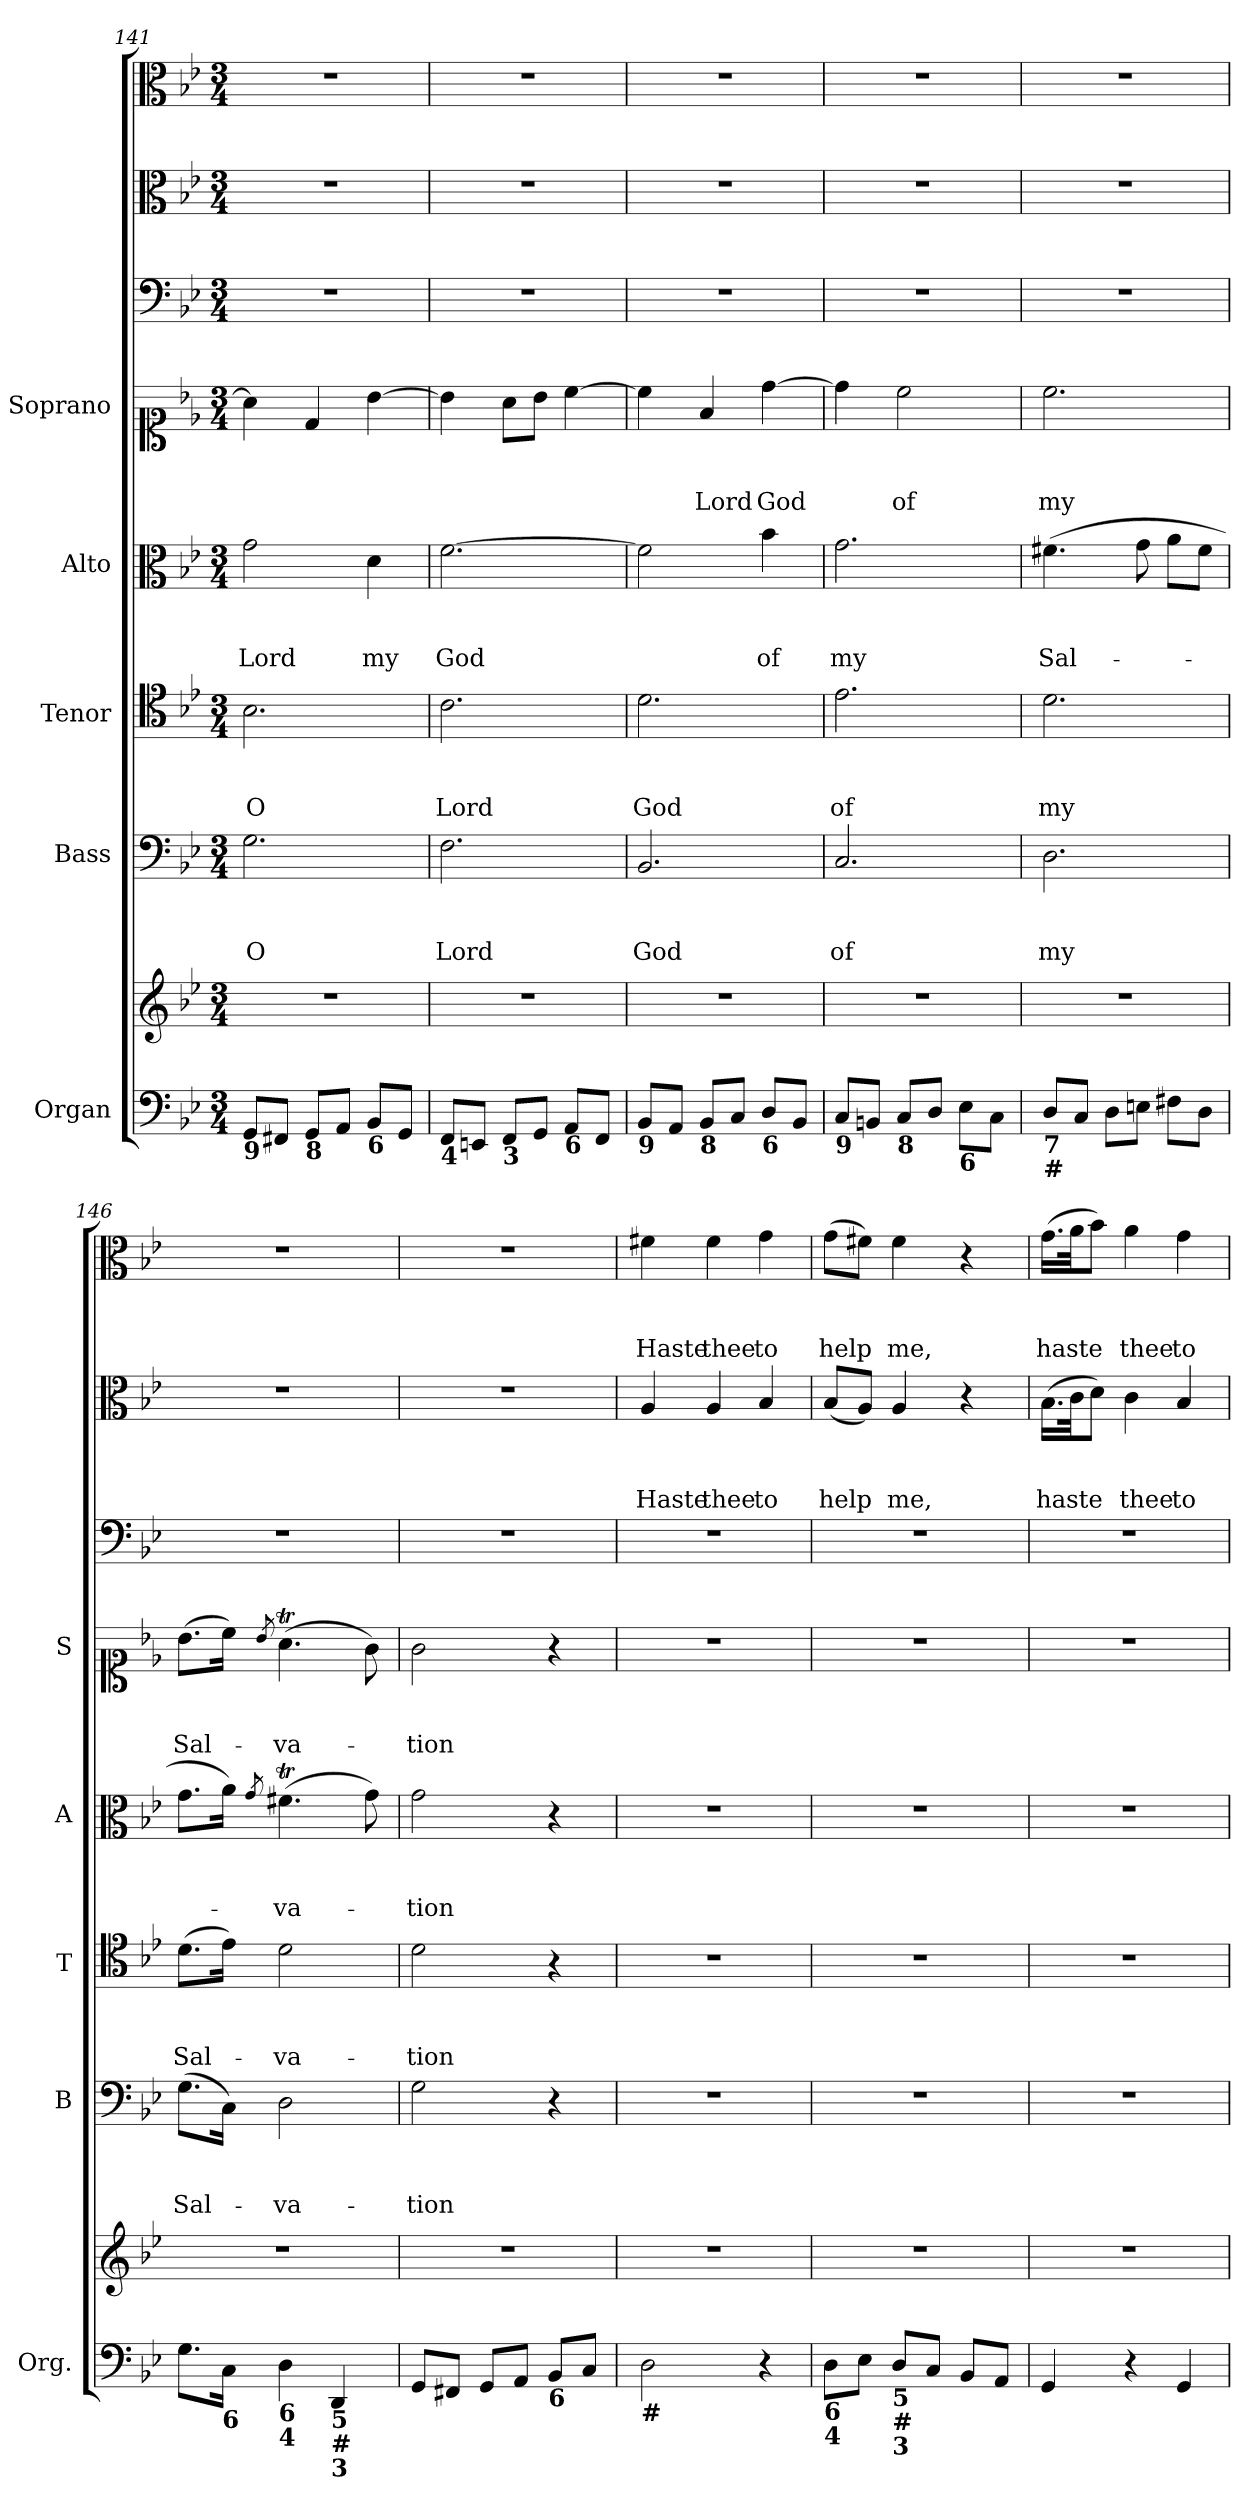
**kern	**kern	**kern	**text	**text	**text	**kern	**text	**text	**text	**kern	**text	**text	**text	**kern	**text	**text	**text	**kern	**kern	**text	**text	**text	**kern	**text	**text	**text
*part8	*part8	*part7	*part7	*part7	*part7	*part6	*part6	*part6	*part6	*part5	*part5	*part5	*part5	*part4	*part4	*part4	*part4	*part3	*part2	*part2	*part2	*part2	*part1	*part1	*part1	*part1
*staff9	*staff8	*staff7	*staff7	*staff7	*staff7	*staff6	*staff6	*staff6	*staff6	*staff5	*staff5	*staff5	*staff5	*staff4	*staff4	*staff4	*staff4	*staff3	*staff2	*staff2	*staff2	*staff2	*staff1	*staff1	*staff1	*staff1
*I"Organ	*	*I"Bass	*	*	*	*I"Tenor	*	*	*	*I"Alto	*	*	*	*I"Soprano	*	*	*	*	*	*	*	*	*	*	*	*
*I'Org.	*	*I'B	*	*	*	*I'T	*	*	*	*I'A	*	*	*	*I'S	*	*	*	*	*	*	*	*	*	*	*	*
*clefF4	*clefG2	*clefF4	*	*	*	*clefC4	*	*	*	*clefC3	*	*	*	*clefC1	*	*	*	*clefF4	*clefC3	*	*	*	*clefC3	*	*	*
*k[b-e-]	*k[b-e-]	*k[b-e-]	*	*	*	*k[b-e-]	*	*	*	*k[b-e-]	*	*	*	*k[b-e-]	*	*	*	*k[b-e-]	*k[b-e-]	*	*	*	*k[b-e-]	*	*	*
*g:	*g:	*g:	*	*	*	*g:	*	*	*	*g:	*	*	*	*g:	*	*	*	*g:	*g:	*	*	*	*g:	*	*	*
*M3/4	*M3/4	*M3/4	*	*	*	*M3/4	*	*	*	*M3/4	*	*	*	*M3/4	*	*	*	*M3/4	*M3/4	*	*	*	*M3/4	*	*	*
=141	=141	=141	=141	=141	=141	=141	=141	=141	=141	=141	=141	=141	=141	=141	=141	=141	=141	=141	=141	=141	=141	=141	=141	=141	=141	=141
!LO:TX:b:B:t=9	!	!	!	!	!	!	!	!	!	!	!	!	!	!	!	!	!	!	!	!	!	!	!	!	!	!
!	!	!	!	!	!LO:LY:b	!	!	!	!LO:LY:b	!	!	!	!LO:LY:b	!	!	!	!	!	!	!	!	!	!	!	!	!
8GG/L	2.r	2.G\	.	.	O	2.B-\	.	.	O	2g\	.	.	Lord	4a\]	.	.	.	2.r	2.r	.	.	.	2.r	.	.	.
8FF#X/J	.	.	.	.	.	.	.	.	.	.	.	.	.	.	.	.	.	.	.	.	.	.	.	.	.	.
!LO:TX:b:B:t=8	!	!	!	!	!	!	!	!	!	!	!	!	!	!	!	!	!	!	!	!	!	!	!	!	!	!
8GG/L	.	.	.	.	.	.	.	.	.	.	.	.	.	4d/	.	.	.	.	.	.	.	.	.	.	.	.
8AA/J	.	.	.	.	.	.	.	.	.	.	.	.	.	.	.	.	.	.	.	.	.	.	.	.	.	.
!LO:TX:b:B:t=6	!	!	!	!	!	!	!	!	!	!	!	!	!	!	!	!	!	!	!	!	!	!	!	!	!	!
!	!	!	!	!	!	!	!	!	!	!	!	!	!LO:LY:b	!	!	!	!	!	!	!	!	!	!	!	!	!
8BB-/L	.	.	.	.	.	.	.	.	.	4d\	.	.	my	[4b-\	.	.	.	.	.	.	.	.	.	.	.	.
8GG/J	.	.	.	.	.	.	.	.	.	.	.	.	.	.	.	.	.	.	.	.	.	.	.	.	.	.
!!LO:PB:g=z
=142	=142	=142	=142	=142	=142	=142	=142	=142	=142	=142	=142	=142	=142	=142	=142	=142	=142	=142	=142	=142	=142	=142	=142	=142	=142	=142
!LO:TX:b:B:t=4	!	!	!	!	!	!	!	!	!	!	!	!	!	!	!	!	!	!	!	!	!	!	!	!	!	!
!	!	!	!	!	!LO:LY:b	!	!	!	!LO:LY:b	!	!	!	!LO:LY:b	!	!	!	!	!	!	!	!	!	!	!	!	!
8FF/L	2.r	2.F\	.	.	Lord	2.c\	.	.	Lord	[2.f\	.	.	God	4b-\]	.	.	.	2.r	2.r	.	.	.	2.r	.	.	.
8EEn/J	.	.	.	.	.	.	.	.	.	.	.	.	.	.	.	.	.	.	.	.	.	.	.	.	.	.
!LO:TX:b:B:t=3	!	!	!	!	!	!	!	!	!	!	!	!	!	!	!	!	!	!	!	!	!	!	!	!	!	!
8FF/L	.	.	.	.	.	.	.	.	.	.	.	.	.	8a\L	.	.	.	.	.	.	.	.	.	.	.	.
8GG/J	.	.	.	.	.	.	.	.	.	.	.	.	.	8b-\J	.	.	.	.	.	.	.	.	.	.	.	.
!LO:TX:b:B:t=6	!	!	!	!	!	!	!	!	!	!	!	!	!	!	!	!	!	!	!	!	!	!	!	!	!	!
8AA/L	.	.	.	.	.	.	.	.	.	.	.	.	.	[4cc\	.	.	.	.	.	.	.	.	.	.	.	.
8FF/J	.	.	.	.	.	.	.	.	.	.	.	.	.	.	.	.	.	.	.	.	.	.	.	.	.	.
=143	=143	=143	=143	=143	=143	=143	=143	=143	=143	=143	=143	=143	=143	=143	=143	=143	=143	=143	=143	=143	=143	=143	=143	=143	=143	=143
!LO:TX:b:B:t=9	!	!	!	!	!	!	!	!	!	!	!	!	!	!	!	!	!	!	!	!	!	!	!	!	!	!
!	!	!	!	!	!LO:LY:b	!	!	!	!LO:LY:b	!	!	!	!	!	!	!	!	!	!	!	!	!	!	!	!	!
8BB-/L	2.r	2.BB-/	.	.	God	2.d\	.	.	God	2f\]	.	.	.	4cc\]	.	.	.	2.r	2.r	.	.	.	2.r	.	.	.
8AA/J	.	.	.	.	.	.	.	.	.	.	.	.	.	.	.	.	.	.	.	.	.	.	.	.	.	.
!LO:TX:b:B:t=8	!	!	!	!	!	!	!	!	!	!	!	!	!	!	!	!	!	!	!	!	!	!	!	!	!	!
!	!	!	!	!	!	!	!	!	!	!	!	!	!	!	!	!	!LO:LY:b	!	!	!	!	!	!	!	!	!
8BB-/L	.	.	.	.	.	.	.	.	.	.	.	.	.	4f/	.	.	Lord	.	.	.	.	.	.	.	.	.
8C/J	.	.	.	.	.	.	.	.	.	.	.	.	.	.	.	.	.	.	.	.	.	.	.	.	.	.
!LO:TX:b:B:t=6	!	!	!	!	!	!	!	!	!	!	!	!	!	!	!	!	!	!	!	!	!	!	!	!	!	!
!	!	!	!	!	!	!	!	!	!	!	!	!	!LO:LY:b	!	!	!	!LO:LY:b	!	!	!	!	!	!	!	!	!
8D/L	.	.	.	.	.	.	.	.	.	4b-\	.	.	of	[4dd\	.	.	God	.	.	.	.	.	.	.	.	.
8BB-/J	.	.	.	.	.	.	.	.	.	.	.	.	.	.	.	.	.	.	.	.	.	.	.	.	.	.
=144	=144	=144	=144	=144	=144	=144	=144	=144	=144	=144	=144	=144	=144	=144	=144	=144	=144	=144	=144	=144	=144	=144	=144	=144	=144	=144
!LO:TX:b:B:t=9	!	!	!	!	!	!	!	!	!	!	!	!	!	!	!	!	!	!	!	!	!	!	!	!	!	!
!	!	!	!	!	!LO:LY:b	!	!	!	!LO:LY:b	!	!	!	!LO:LY:b	!	!	!	!	!	!	!	!	!	!	!	!	!
8C/L	2.r	2.C/	.	.	of	2.e-\	.	.	of	2.g\	.	.	my	4dd\]	.	.	.	2.r	2.r	.	.	.	2.r	.	.	.
8BBn/J	.	.	.	.	.	.	.	.	.	.	.	.	.	.	.	.	.	.	.	.	.	.	.	.	.	.
!LO:TX:b:B:t=8	!	!	!	!	!	!	!	!	!	!	!	!	!	!	!	!	!	!	!	!	!	!	!	!	!	!
!	!	!	!	!	!	!	!	!	!	!	!	!	!	!	!	!	!LO:LY:b	!	!	!	!	!	!	!	!	!
8C/L	.	.	.	.	.	.	.	.	.	.	.	.	.	2cc\	.	.	of	.	.	.	.	.	.	.	.	.
8D/J	.	.	.	.	.	.	.	.	.	.	.	.	.	.	.	.	.	.	.	.	.	.	.	.	.	.
!LO:TX:b:B:t=6	!	!	!	!	!	!	!	!	!	!	!	!	!	!	!	!	!	!	!	!	!	!	!	!	!	!
8E-\L	.	.	.	.	.	.	.	.	.	.	.	.	.	.	.	.	.	.	.	.	.	.	.	.	.	.
8C\J	.	.	.	.	.	.	.	.	.	.	.	.	.	.	.	.	.	.	.	.	.	.	.	.	.	.
=145	=145	=145	=145	=145	=145	=145	=145	=145	=145	=145	=145	=145	=145	=145	=145	=145	=145	=145	=145	=145	=145	=145	=145	=145	=145	=145
!LO:TX:b:B:t=7	!	!	!	!	!	!	!	!	!	!	!	!	!	!	!	!	!	!	!	!	!	!	!	!	!	!
!LO:TX:b:B:t=#	!	!	!	!	!	!	!	!	!	!	!	!	!	!	!	!	!	!	!	!	!	!	!	!	!	!
!	!	!	!	!	!LO:LY:b	!	!	!	!LO:LY:b	!	!	!	!LO:LY:b	!	!	!	!LO:LY:b	!	!	!	!	!	!	!	!	!
8D/L	2.r	2.D\	.	.	my	2.d\	.	.	my	(>4.f#X\	.	.	Sal-	2.cc\	.	.	my	2.r	2.r	.	.	.	2.r	.	.	.
8C/J	.	.	.	.	.	.	.	.	.	.	.	.	.	.	.	.	.	.	.	.	.	.	.	.	.	.
8D\L	.	.	.	.	.	.	.	.	.	.	.	.	.	.	.	.	.	.	.	.	.	.	.	.	.	.
8En\J	.	.	.	.	.	.	.	.	.	8g\	.	.	.	.	.	.	.	.	.	.	.	.	.	.	.	.
8F#X\L	.	.	.	.	.	.	.	.	.	8a\L	.	.	.	.	.	.	.	.	.	.	.	.	.	.	.	.
8D\J	.	.	.	.	.	.	.	.	.	8f#\J	.	.	.	.	.	.	.	.	.	.	.	.	.	.	.	.
=146	=146	=146	=146	=146	=146	=146	=146	=146	=146	=146	=146	=146	=146	=146	=146	=146	=146	=146	=146	=146	=146	=146	=146	=146	=146	=146
!	!	!	!	!	!LO:LY:b	!	!	!	!LO:LY:b	!	!	!	!	!	!	!	!LO:LY:b	!	!	!	!	!	!	!	!	!
8.G\L	2.r	(>8.G\L	.	.	Sal-	(>8.d\L	.	.	Sal-	8.g\L	.	.	.	(>8.b-\L	.	.	Sal-	2.r	2.r	.	.	.	2.r	.	.	.
!LO:TX:b:B:t=6	!	!	!	!	!	!	!	!	!	!	!	!	!	!	!	!	!	!	!	!	!	!	!	!	!	!
16C\Jk	.	16C\Jk)	.	.	.	16e-\Jk)	.	.	.	16a\Jk)	.	.	.	16cc\Jk)	.	.	.	.	.	.	.	.	.	.	.	.
.	.	.	.	.	.	.	.	.	.	8qg/	.	.	.	8qb-/	.	.	.	.	.	.	.	.	.	.	.	.
!LO:TX:b:B:t=6	!	!	!	!	!	!	!	!	!	!	!	!	!	!	!	!	!	!	!	!	!	!	!	!	!	!
!LO:TX:b:B:t=4	!	!	!	!	!	!	!	!	!	!	!	!	!	!	!	!	!	!	!	!	!	!	!	!	!	!
!	!	!	!	!	!LO:LY:b	!	!	!	!LO:LY:b	!	!	!	!LO:LY:b	!	!	!	!LO:LY:b	!	!	!	!	!	!	!	!	!
4D\	.	2D\	.	.	-va-	2d\	.	.	-va-	(>4.f#Xt\	.	.	-va-	(>4.at\	.	.	-va-	.	.	.	.	.	.	.	.	.
!LO:TX:b:B:t=5	!	!	!	!	!	!	!	!	!	!	!	!	!	!	!	!	!	!	!	!	!	!	!	!	!	!
!LO:TX:b:B:t=#	!	!	!	!	!	!	!	!	!	!	!	!	!	!	!	!	!	!	!	!	!	!	!	!	!	!
!LO:TX:b:B:t=3	!	!	!	!	!	!	!	!	!	!	!	!	!	!	!	!	!	!	!	!	!	!	!	!	!	!
4DD/	.	.	.	.	.	.	.	.	.	.	.	.	.	.	.	.	.	.	.	.	.	.	.	.	.	.
.	.	.	.	.	.	.	.	.	.	8g\)	.	.	.	8g\)	.	.	.	.	.	.	.	.	.	.	.	.
=147	=147	=147	=147	=147	=147	=147	=147	=147	=147	=147	=147	=147	=147	=147	=147	=147	=147	=147	=147	=147	=147	=147	=147	=147	=147	=147
!	!	!	!	!	!LO:LY:b	!	!	!	!LO:LY:b	!	!	!	!LO:LY:b	!	!	!	!LO:LY:b	!	!	!	!	!	!	!	!	!
8GG/L	2.r	2G\	.	.	-tion	2d\	.	.	-tion	2g\	.	.	-tion	2g\	.	.	-tion	2.r	2.r	.	.	.	2.r	.	.	.
8FF#X/J	.	.	.	.	.	.	.	.	.	.	.	.	.	.	.	.	.	.	.	.	.	.	.	.	.	.
8GG/L	.	.	.	.	.	.	.	.	.	.	.	.	.	.	.	.	.	.	.	.	.	.	.	.	.	.
8AA/J	.	.	.	.	.	.	.	.	.	.	.	.	.	.	.	.	.	.	.	.	.	.	.	.	.	.
!LO:TX:b:B:t=6	!	!	!	!	!	!	!	!	!	!	!	!	!	!	!	!	!	!	!	!	!	!	!	!	!	!
8BB-/L	.	4r	.	.	.	4r	.	.	.	4r	.	.	.	4r	.	.	.	.	.	.	.	.	.	.	.	.
8C/J	.	.	.	.	.	.	.	.	.	.	.	.	.	.	.	.	.	.	.	.	.	.	.	.	.	.
!!LO:LB:g=z
=148	=148	=148	=148	=148	=148	=148	=148	=148	=148	=148	=148	=148	=148	=148	=148	=148	=148	=148	=148	=148	=148	=148	=148	=148	=148	=148
!LO:TX:b:B:t=#	!	!	!	!	!	!	!	!	!	!	!	!	!	!	!	!	!	!	!	!	!	!	!	!	!	!
!	!	!	!	!	!	!	!	!	!	!	!	!	!	!	!	!	!	!	!	!	!	!LO:LY:b	!	!	!	!LO:LY:b
2D\	2.r	2.r	.	.	.	2.r	.	.	.	2.r	.	.	.	2.r	.	.	.	2.r	4A/	.	.	Haste	4f#X\	.	.	Haste
!	!	!	!	!	!	!	!	!	!	!	!	!	!	!	!	!	!	!	!	!	!	!LO:LY:b	!	!	!	!LO:LY:b
.	.	.	.	.	.	.	.	.	.	.	.	.	.	.	.	.	.	.	4A/	.	.	thee	4f#\	.	.	thee
!	!	!	!	!	!	!	!	!	!	!	!	!	!	!	!	!	!	!	!	!	!	!LO:LY:b	!	!	!	!LO:LY:b
4r	.	.	.	.	.	.	.	.	.	.	.	.	.	.	.	.	.	.	4B-/	.	.	to	4g\	.	.	to
=149	=149	=149	=149	=149	=149	=149	=149	=149	=149	=149	=149	=149	=149	=149	=149	=149	=149	=149	=149	=149	=149	=149	=149	=149	=149	=149
!LO:TX:b:B:t=6	!	!	!	!	!	!	!	!	!	!	!	!	!	!	!	!	!	!	!	!	!	!	!	!	!	!
!LO:TX:b:B:t=4	!	!	!	!	!	!	!	!	!	!	!	!	!	!	!	!	!	!	!	!	!	!	!	!	!	!
!	!	!	!	!	!	!	!	!	!	!	!	!	!	!	!	!	!	!	!	!	!	!LO:LY:b	!	!	!	!LO:LY:b
8D\L	2.r	2.r	.	.	.	2.r	.	.	.	2.r	.	.	.	2.r	.	.	.	2.r	(<8B-/L	.	.	help	(>8g\L	.	.	help
8E-\J	.	.	.	.	.	.	.	.	.	.	.	.	.	.	.	.	.	.	8A/J)	.	.	.	8f#X\J)	.	.	.
!LO:TX:b:B:t=5	!	!	!	!	!	!	!	!	!	!	!	!	!	!	!	!	!	!	!	!	!	!	!	!	!	!
!LO:TX:b:B:t=#	!	!	!	!	!	!	!	!	!	!	!	!	!	!	!	!	!	!	!	!	!	!	!	!	!	!
!LO:TX:b:B:t=3	!	!	!	!	!	!	!	!	!	!	!	!	!	!	!	!	!	!	!	!	!	!	!	!	!	!
!	!	!	!	!	!	!	!	!	!	!	!	!	!	!	!	!	!	!	!	!	!	!LO:LY:b	!	!	!	!LO:LY:b
8D/L	.	.	.	.	.	.	.	.	.	.	.	.	.	.	.	.	.	.	4A/	.	.	me,	4f#\	.	.	me,
8C/J	.	.	.	.	.	.	.	.	.	.	.	.	.	.	.	.	.	.	.	.	.	.	.	.	.	.
8BB-/L	.	.	.	.	.	.	.	.	.	.	.	.	.	.	.	.	.	.	4r	.	.	.	4r	.	.	.
8AA/J	.	.	.	.	.	.	.	.	.	.	.	.	.	.	.	.	.	.	.	.	.	.	.	.	.	.
=150	=150	=150	=150	=150	=150	=150	=150	=150	=150	=150	=150	=150	=150	=150	=150	=150	=150	=150	=150	=150	=150	=150	=150	=150	=150	=150
!	!	!	!	!	!	!	!	!	!	!	!	!	!	!	!	!	!	!	!	!	!	!LO:LY:b	!	!	!	!LO:LY:b
4GG/	2.r	2.r	.	.	.	2.r	.	.	.	2.r	.	.	.	2.r	.	.	.	2.r	(>16.B-\LL	.	.	haste	(>16.g\LL	.	.	haste
.	.	.	.	.	.	.	.	.	.	.	.	.	.	.	.	.	.	.	32c\Jk	.	.	.	32a\Jk	.	.	.
.	.	.	.	.	.	.	.	.	.	.	.	.	.	.	.	.	.	.	8d\J)	.	.	.	8b-\J)	.	.	.
!	!	!	!	!	!	!	!	!	!	!	!	!	!	!	!	!	!	!	!	!	!	!LO:LY:b	!	!	!	!LO:LY:b
4r	.	.	.	.	.	.	.	.	.	.	.	.	.	.	.	.	.	.	4c\	.	.	thee	4a\	.	.	thee
!	!	!	!	!	!	!	!	!	!	!	!	!	!	!	!	!	!	!	!	!	!	!LO:LY:b	!	!	!	!LO:LY:b
4GG/	.	.	.	.	.	.	.	.	.	.	.	.	.	.	.	.	.	.	4B-/	.	.	to	4g\	.	.	to
=	=	=	=	=	=	=	=	=	=	=	=	=	=	=	=	=	=	=	=	=	=	=	=	=	=	=
*-	*-	*-	*-	*-	*-	*-	*-	*-	*-	*-	*-	*-	*-	*-	*-	*-	*-	*-	*-	*-	*-	*-	*-	*-	*-	*-
